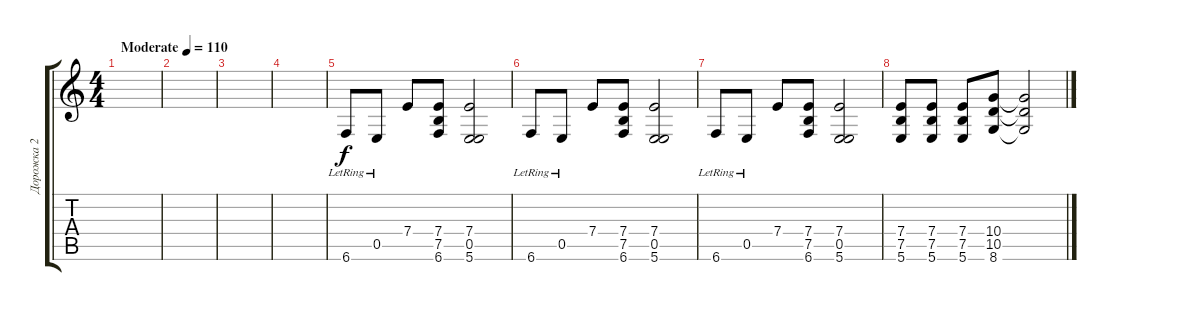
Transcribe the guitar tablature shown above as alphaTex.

\track ("Дорожка 2" "Дорожка 2") {instrument distortionguitar}
\staff {score tabs}
\tuning (B3 Gb3 D3 A2 E2 B1) {hide}
\ts (4 4)
\tempo (110 "Moderate")
\clef g2
\ks c
|
|
|
|
6.6{lr}.8 0.5{lr}.8 7.4.8 (7.4 7.5 6.6).8 (7.4 0.5 5.6).2 |
6.6{lr}.8 0.5{lr}.8 7.4.8 (7.4 7.5 6.6).8 (7.4 0.5 5.6).2 |
6.6{lr}.8 0.5{lr}.8 7.4.8 (7.4 7.5 6.6).8 (7.4 0.5 5.6).2 |
(7.4 7.5 5.6).8 (7.4 7.5 5.6).8 (7.4 7.5 5.6).8 (10.4 10.5 8.6).8 (10.4{t} 10.5{t} 8.6{t}).2
